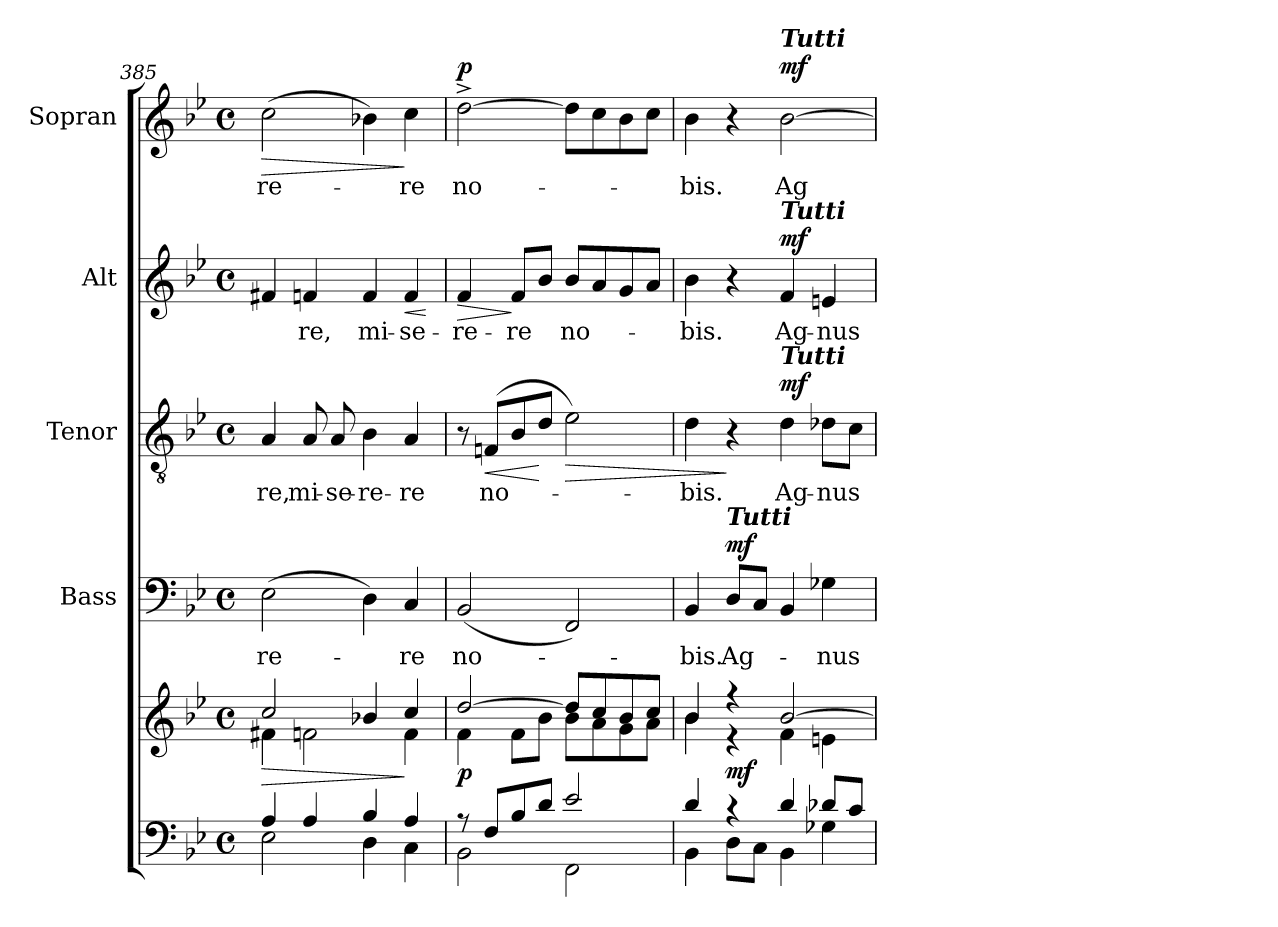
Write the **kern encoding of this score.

**kern	**kern	**dynam	**kern	**text	**dynam	**kern	**text	**dynam	**kern	**text	**dynam	**kern	**text	**dynam
*part5	*part5	*part5	*part4	*part4	*part4	*part3	*part3	*part3	*part2	*part2	*part2	*part1	*part1	*part1
*staff6	*staff5	*staff5/6	*staff4	*staff4	*staff4	*staff3	*staff3	*staff3	*staff2	*staff2	*staff2	*staff1	*staff1	*staff1
*	*	*	*I"Bass	*	*	*I"Tenor	*	*	*I"Alt	*	*	*I"Sopran	*	*
*	*	*	*I'B.	*	*	*I'T.	*	*	*I'A.	*	*	*I'S.	*	*
!!LO:PB:g=z
*clefF4	*clefG2	*	*clefF4	*	*	*clefGv2	*	*	*clefG2	*	*	*clefG2	*	*
*k[b-e-]	*k[b-e-]	*	*k[b-e-]	*	*	*k[b-e-]	*	*	*k[b-e-]	*	*	*k[b-e-]	*	*
*B-:	*B-:	*	*B-:	*	*	*B-:	*	*	*B-:	*	*	*B-:	*	*
*M4/4	*M4/4	*	*M4/4	*	*	*M4/4	*	*	*M4/4	*	*	*M4/4	*	*
*met(c)	*met(c)	*	*met(c)	*	*	*met(c)	*	*	*met(c)	*	*	*met(c)	*	*
=385	=385	=385	=385	=385	=385	=385	=385	=385	=385	=385	=385	=385	=385	=385
*^	*	*	*	*	*	*	*	*	*	*	*	*	*	*
!	!	!	!LO:HP:b	!	!LO:LY:b	!	!	!LO:LY:b	!	!	!	!	!	!LO:LY:b	!LO:HP:b
*	*	*^	*	*	*	*	*	*	*	*	*	*	*	*	*
4A/	2E-\	2cc/	4f#X\	>	(>2E-\	-re-	.	4A/	-re,	.	4f#X/	.	.	(>2cc\	-re-	>
!	!	!	!	!	!	!	!	!	!LO:LY:b	!	!	!LO:LY:b	!	!	!	!
4A/	.	.	2fn\	.	.	.	.	8A/	mi-	.	4fn/	-re,	.	.	.	.
!	!	!	!	!	!	!	!	!	!LO:LY:b	!	!	!	!	!	!	!
.	.	.	.	.	.	.	.	8A/	-se-	.	.	.	.	.	.	.
!	!	!	!	!	!	!	!	!	!LO:LY:b	!	!	!LO:LY:b	!	!	!	!
4B-/	4D\	4b-X/	.	.	4D\)	.	.	4B-\	-re-	.	4f/	mi-	.	4b-X\)	.	.
!	!	!	!	!	!	!LO:LY:b	!	!	!LO:LY:b	!	!	!LO:LY:b	!LO:HP:b	!	!LO:LY:b	!
4A/	4C\	4cc/	4f\	]	4C/	-re	.	4A/	-re	.	4f/	-se-	<	4cc\	-re	]
*v	*v	*	*	*	*	*	*	*	*	*	*	*	*	*	*	*
*	*v	*v	*	*	*	*	*	*	*	*	*	*	*	*	*
.	.	.	.	.	.	.	.	.	.	.	[	.	.	.
=386	=386	=386	=386	=386	=386	=386	=386	=386	=386	=386	=386	=386	=386	=386
*^	*^	*	*	*	*	*	*	*	*	*	*	*	*	*
!	!	!	!	!LO:DY:b	!	!LO:LY:b	!	!	!	!	!	!LO:LY:b	!LO:HP:b	!	!LO:LY:b	!LO:DY:a
8rG	2BB-\	[>2dd/	4f\	p	(<2BB-/	no-	.	8r	.	.	4f/	-re-	>	[2dd^>\	no-	p
!	!	!	!	!	!	!	!	!	!LO:LY:b	!LO:HP:b	!	!	!	!	!	!
8F/L	.	.	.	.	.	.	.	(<8Fn/L	no-	<	.	.	.	.	.	.
!	!	!	!	!	!	!	!	!	!	!	!	!LO:LY:b	!	!	!	!
8B-/	.	.	8f\L	.	.	.	.	8B-/	.	.	8f/L	-re	]	.	.	.
8d/J	.	.	8b-\J	.	.	.	.	8d/J	.	[	8b-/J	.	.	.	.	.
!	!	!	!	!	!	!	!	!	!	!LO:HP:b	!	!LO:LY:b	!	!	!	!
2e-/	2FF\	8dd/L]	8b-\L	.	2FF/)	.	.	2e-\)	.	>	8b-/L	no-	.	8dd\L]	.	.
.	.	8cc/	8a\	.	.	.	.	.	.	.	8a/	.	.	8cc\	.	.
.	.	8b-/	8g\	.	.	.	.	.	.	.	8g/	.	.	8b-\	.	.
.	.	8cc/J	8a\J	.	.	.	.	.	.	.	8a/J	.	.	8cc\J	.	.
=387	=387	=387	=387	=387	=387	=387	=387	=387	=387	=387	=387	=387	=387	=387	=387	=387
!	!	!	!	!	!	!LO:LY:b	!	!	!LO:LY:b	!	!	!LO:LY:b	!	!	!LO:LY:b	!
4d/	4BB-\	4b-/	4b-\	.	4BB-/	-bis.	.	4d\	-bis.	.	4b-\	-bis.	.	4b-\	-bis.	.
!	!	!	!	!	!LO:TX:a:Bi:t=Tutti	!	!	!	!	!	!	!	!	!	!	!
!	!	!	!	!LO:DY:b	!	!LO:LY:b	!LO:DY:a	!	!	!	!	!	!	!	!	!
4rc	8D\L	4r	4r	mf	8D/L	Ag-	mf	4r	.	]	4r	.	.	4r	.	.
.	8C\J	.	.	.	8C/J	.	.	.	.	.	.	.	.	.	.	.
!	!	!	!	!	!	!	!	!	!	!	!	!	!	!LO:TX:a:Bi:t=Tutti	!	!
!	!	!	!	!	!	!	!	!	!	!	!LO:TX:a:Bi:t=Tutti	!	!	!	!	!
!	!	!	!	!	!	!	!	!LO:TX:a:Bi:t=Tutti	!	!	!	!	!	!	!	!
!	!	!	!	!	!	!	!	!	!LO:LY:b	!LO:DY:a	!	!LO:LY:b	!LO:DY:a	!	!LO:LY:b	!LO:DY:a
4d/	4BB-\	[>2b-/	4f\	.	4BB-/	.	.	4d\	Ag-	mf	4f/	Ag-	mf	[2b-\	Ag-	mf
!	!	!	!	!	!	!LO:LY:b	!	!	!LO:LY:b	!	!	!LO:LY:b	!	!	!	!
8d-X/L	4G-X\	.	4en\	.	4G-X\	-nus	.	8d-X\L	-nus	.	4en/	-nus	.	.	.	.
8c/J	.	.	.	.	.	.	.	8c\J	.	.	.	.	.	.	.	.
*v	*v	*	*	*	*	*	*	*	*	*	*	*	*	*	*	*
*	*v	*v	*	*	*	*	*	*	*	*	*	*	*	*	*
=	=	=	=	=	=	=	=	=	=	=	=	=	=	=
*-	*-	*-	*-	*-	*-	*-	*-	*-	*-	*-	*-	*-	*-	*-
